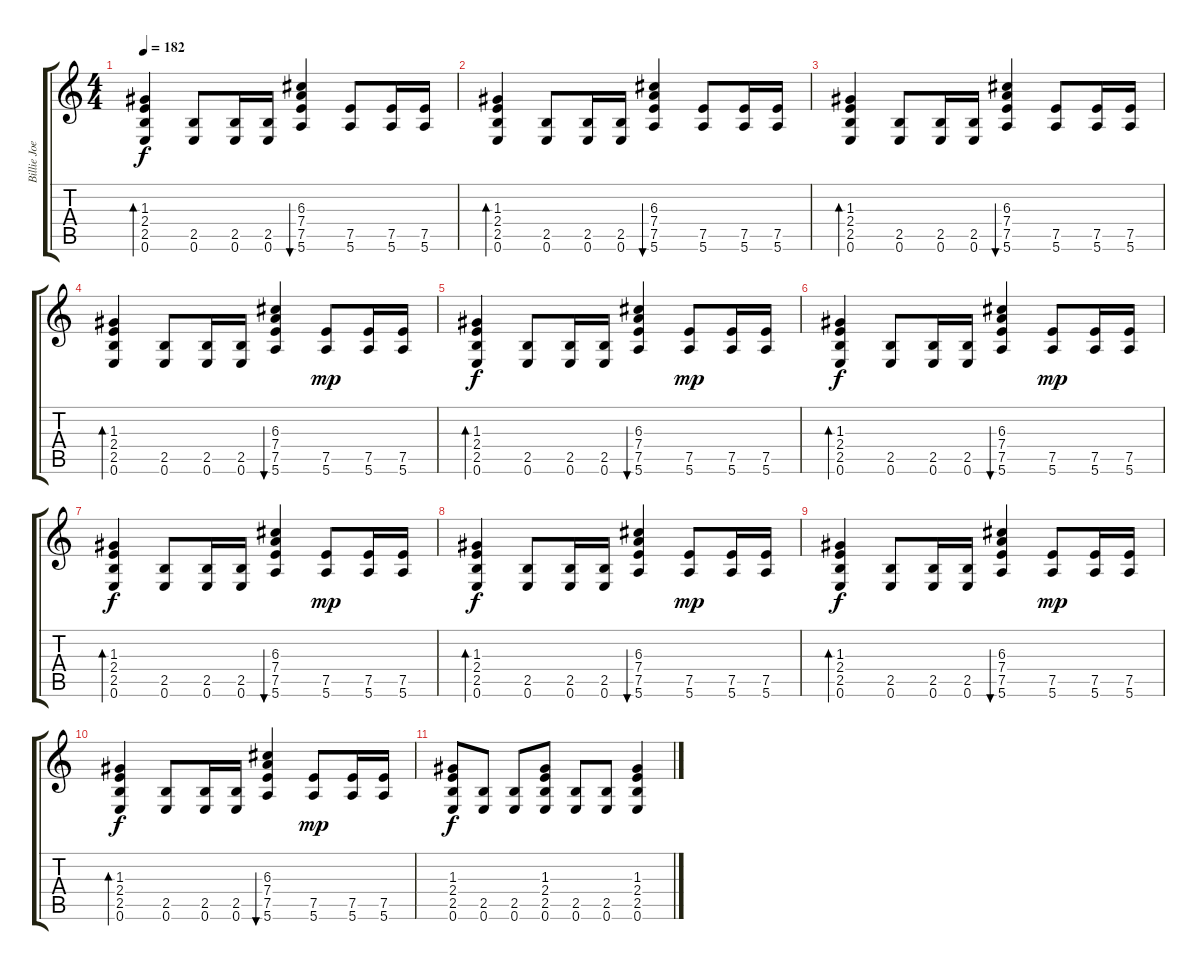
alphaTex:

\track ("Billie Joe(Guitar 3)" "Billie Joe") {instrument acousticguitarsteel}
\staff {score tabs}
\tuning (E4 B3 G3 D3 A2 E2) {hide}
\ts (4 4)
\tempo 182
\clef g2
\ks c
(1.3 2.4 2.5 0.6).4{bd 120 dy f} (2.5 0.6).8 (2.5 0.6).16 (2.5 0.6).16 (6.3 7.4 7.5 5.6).4{bu 120} (7.5 5.6).8 (7.5 5.6).16 (7.5 5.6).16 |
(1.3 2.4 2.5 0.6).4{bd 120} (2.5 0.6).8 (2.5 0.6).16 (2.5 0.6).16 (6.3 7.4 7.5 5.6).4{bu 120} (7.5 5.6).8 (7.5 5.6).16 (7.5 5.6).16 |
(1.3 2.4 2.5 0.6).4{bd 120} (2.5 0.6).8 (2.5 0.6).16 (2.5 0.6).16 (6.3 7.4 7.5 5.6).4{bu 120} (7.5 5.6).8 (7.5 5.6).16 (7.5 5.6).16 |
(1.3 2.4 2.5 0.6).4{bd 120} (2.5 0.6).8 (2.5 0.6).16 (2.5 0.6).16 (6.3 7.4 7.5 5.6).4{bu 120} (7.5 5.6).8{dy mp} (7.5 5.6).16 (7.5 5.6).16 |
(1.3 2.4 2.5 0.6).4{bd 120 dy f} (2.5 0.6).8 (2.5 0.6).16 (2.5 0.6).16 (6.3 7.4 7.5 5.6).4{bu 120} (7.5 5.6).8{dy mp} (7.5 5.6).16 (7.5 5.6).16 |
(1.3 2.4 2.5 0.6).4{bd 120 dy f} (2.5 0.6).8 (2.5 0.6).16 (2.5 0.6).16 (6.3 7.4 7.5 5.6).4{bu 120} (7.5 5.6).8{dy mp} (7.5 5.6).16 (7.5 5.6).16 |
(1.3 2.4 2.5 0.6).4{bd 120 dy f} (2.5 0.6).8 (2.5 0.6).16 (2.5 0.6).16 (6.3 7.4 7.5 5.6).4{bu 120} (7.5 5.6).8{dy mp} (7.5 5.6).16 (7.5 5.6).16 |
(1.3 2.4 2.5 0.6).4{bd 120 dy f} (2.5 0.6).8 (2.5 0.6).16 (2.5 0.6).16 (6.3 7.4 7.5 5.6).4{bu 120} (7.5 5.6).8{dy mp} (7.5 5.6).16 (7.5 5.6).16 |
(1.3 2.4 2.5 0.6).4{bd 120 dy f} (2.5 0.6).8 (2.5 0.6).16 (2.5 0.6).16 (6.3 7.4 7.5 5.6).4{bu 120} (7.5 5.6).8{dy mp} (7.5 5.6).16 (7.5 5.6).16 |
(1.3 2.4 2.5 0.6).4{bd 120 dy f} (2.5 0.6).8 (2.5 0.6).16 (2.5 0.6).16 (6.3 7.4 7.5 5.6).4{bu 120} (7.5 5.6).8{dy mp} (7.5 5.6).16 (7.5 5.6).16 |
(1.3 2.4 2.5 0.6).8{dy f} (2.5 0.6).8 (2.5 0.6).8 (1.3 2.4 2.5 0.6).8 (2.5 0.6).8 (2.5 0.6).8 (1.3 2.4 2.5 0.6).4
